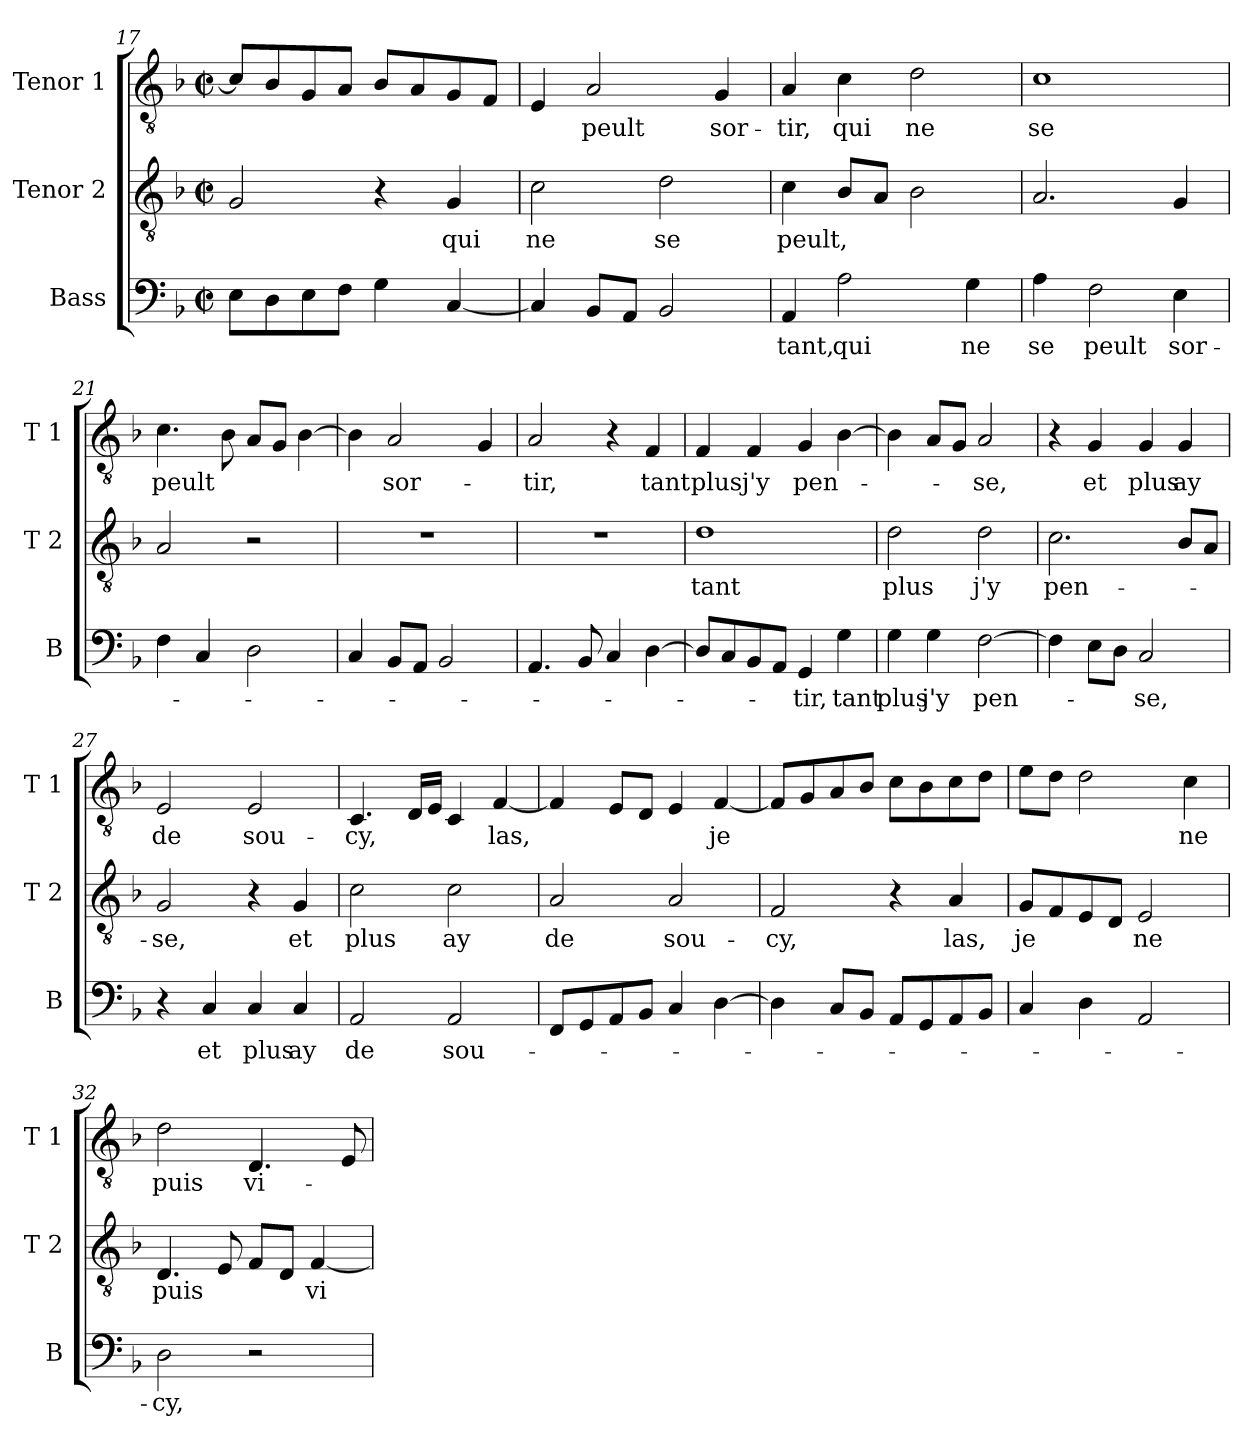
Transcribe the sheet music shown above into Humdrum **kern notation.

**kern	**text	**kern	**text	**kern	**text
*part3	*part3	*part2	*part2	*part1	*part1
*staff3	*staff3	*staff2	*staff2	*staff1	*staff1
*I"Bass	*	*I"Tenor 2	*	*I"Tenor 1	*
*I'B	*	*I'T 2	*	*I'T 1	*
*clefF4	*	*clefGv2	*	*clefGv2	*
*k[b-]	*	*k[b-]	*	*k[b-]	*
*F:	*	*F:	*	*F:	*
*M2/2	*	*M2/2	*	*M2/2	*
*met(c|)	*	*met(c|)	*	*met(c|)	*
=17	=17	=17	=17	=17	=17
8E\L	.	2G/	.	8c/L]	.
8D\	.	.	.	8B-/	.
8E\	.	.	.	8G/	.
8F\J	.	.	.	8A/J	.
4G\	.	4r	.	8B-/L	.
.	.	.	.	8A/	.
!	!	!	!LO:LY:b	!	!
[4C/	.	4G/	qui	8G/	.
.	.	.	.	8F/J	.
=18	=18	=18	=18	=18	=18
!	!	!	!LO:LY:b	!	!
4C/]	.	2c\	ne	4E/	.
!	!	!	!	!	!LO:LY:b
8BB-/L	.	.	.	2A/	peult
8AA/J	.	.	.	.	.
!	!	!	!LO:LY:b	!	!
2BB-/	.	2d\	se	.	.
!	!	!	!	!	!LO:LY:b
.	.	.	.	4G/	sor-
=19	=19	=19	=19	=19	=19
!	!LO:LY:b	!	!LO:LY:b	!	!LO:LY:b
4AA/	-tant,	4c\	peult,	4A/	-tir,
!	!LO:LY:b	!	!	!	!LO:LY:b
2A\	qui	8B-/L	.	4c\	qui
.	.	8A/J	.	.	.
!	!	!	!	!	!LO:LY:b
.	.	2B-\	.	2d\	ne
!	!LO:LY:b	!	!	!	!
4G\	ne	.	.	.	.
=20	=20	=20	=20	=20	=20
!	!LO:LY:b	!	!	!	!LO:LY:b
4A\	se	2.A/	.	1c	se
!	!LO:LY:b	!	!	!	!
2F\	peult	.	.	.	.
!	!LO:LY:b	!	!	!	!
4E\	sor-	4G/	.	.	.
!!LO:LB:g=z
=21	=21	=21	=21	=21	=21
!	!	!	!	!	!LO:LY:b
4F\	.	2A/	.	4.c\	peult
4C/	.	.	.	.	.
.	.	.	.	8B-\	.
2D\	.	2r	.	8A/L	.
.	.	.	.	8G/J	.
.	.	.	.	[4B-\	.
=22	=22	=22	=22	=22	=22
4C/	.	1r	.	4B-\]	.
!	!	!	!	!	!LO:LY:b
8BB-/L	.	.	.	2A/	sor-
8AA/J	.	.	.	.	.
2BB-/	.	.	.	.	.
.	.	.	.	4G/	.
=23	=23	=23	=23	=23	=23
!	!	!	!	!	!LO:LY:b
4.AA/	.	1r	.	2A/	-tir,
8BB-/	.	.	.	.	.
4C/	.	.	.	4r	.
!	!	!	!	!	!LO:LY:b
[4D\	.	.	.	4F/	tant
=24	=24	=24	=24	=24	=24
!	!	!	!LO:LY:b	!	!LO:LY:b
8D/L]	.	1d	tant	4F/	plus
8C/	.	.	.	.	.
!	!	!	!	!	!LO:LY:b
8BB-/	.	.	.	4F/	j'y
8AA/J	.	.	.	.	.
!	!LO:LY:b	!	!	!	!LO:LY:b
4GG/	-tir,	.	.	4G/	pen-
!	!LO:LY:b	!	!	!	!
4G\	tant	.	.	[4B-\	.
=25	=25	=25	=25	=25	=25
!	!LO:LY:b	!	!LO:LY:b	!	!
4G\	plus	2d\	plus	4B-\]	.
!	!LO:LY:b	!	!	!	!
4G\	j'y	.	.	8A/L	.
.	.	.	.	8G/J	.
!	!LO:LY:b	!	!LO:LY:b	!	!LO:LY:b
[2F\	pen-	2d\	j'y	2A/	-se,
!!LO:LB:g=z
=26	=26	=26	=26	=26	=26
!	!	!	!LO:LY:b	!	!
4F\]	.	2.c\	pen-	4r	.
!	!	!	!	!	!LO:LY:b
8E\L	.	.	.	4G/	et
8D\J	.	.	.	.	.
!	!LO:LY:b	!	!	!	!LO:LY:b
2C/	-se,	.	.	4G/	plus
!	!	!	!	!	!LO:LY:b
.	.	8B-/L	.	4G/	ay
.	.	8A/J	.	.	.
=27	=27	=27	=27	=27	=27
!	!	!	!LO:LY:b	!	!LO:LY:b
4r	.	2G/	-se,	2E/	de
!	!LO:LY:b	!	!	!	!
4C/	et	.	.	.	.
!	!LO:LY:b	!	!	!	!LO:LY:b
4C/	plus	4r	.	2E/	sou-
!	!LO:LY:b	!	!LO:LY:b	!	!
4C/	ay	4G/	et	.	.
=28	=28	=28	=28	=28	=28
!	!LO:LY:b	!	!LO:LY:b	!	!LO:LY:b
2AA/	de	2c\	plus	4.C/	-cy,
.	.	.	.	16D/LL	.
.	.	.	.	16E/JJ	.
!	!LO:LY:b	!	!LO:LY:b	!	!
2AA/	sou-	2c\	ay	4C/	.
!	!	!	!	!	!LO:LY:b
.	.	.	.	[4F/	las,
=29	=29	=29	=29	=29	=29
!	!	!	!LO:LY:b	!	!
8FF/L	.	2A/	de	4F/]	.
8GG/	.	.	.	.	.
8AA/	.	.	.	8E/L	.
8BB-/J	.	.	.	8D/J	.
!	!	!	!LO:LY:b	!	!
4C/	.	2A/	sou-	4E/	.
!	!	!	!	!	!LO:LY:b
[4D\	.	.	.	[4F/	je
=30	=30	=30	=30	=30	=30
!	!	!	!LO:LY:b	!	!
4D\]	.	2F/	-cy,	8F/L]	.
.	.	.	.	8G/	.
8C/L	.	.	.	8A/	.
8BB-/J	.	.	.	8B-/J	.
8AA/L	.	4r	.	8c\L	.
8GG/	.	.	.	8B-\	.
!	!	!	!LO:LY:b	!	!
8AA/	.	4A/	las,	8c\	.
8BB-/J	.	.	.	8d\J	.
!!LO:LB:g=z
=31	=31	=31	=31	=31	=31
!	!	!	!LO:LY:b	!	!
4C/	.	8G/L	je	8e\L	.
.	.	8F/	.	8d\J	.
4D\	.	8E/	.	2d\	.
.	.	8D/J	.	.	.
!	!	!	!LO:LY:b	!	!
2AA/	.	2E/	ne	.	.
!	!	!	!	!	!LO:LY:b
.	.	.	.	4c\	ne
=32	=32	=32	=32	=32	=32
!	!LO:LY:b	!	!LO:LY:b	!	!LO:LY:b
2D\	-cy,	4.D/	puis	2d\	puis
.	.	8E/	.	.	.
!	!	!	!	!	!LO:LY:b
2r	.	8F/L	.	4.D/	vi-
.	.	8D/J	.	.	.
!	!	!	!LO:LY:b	!	!
.	.	[4F/	vi-	.	.
.	.	.	.	8E/	.
=	=	=	=	=	=
*-	*-	*-	*-	*-	*-
